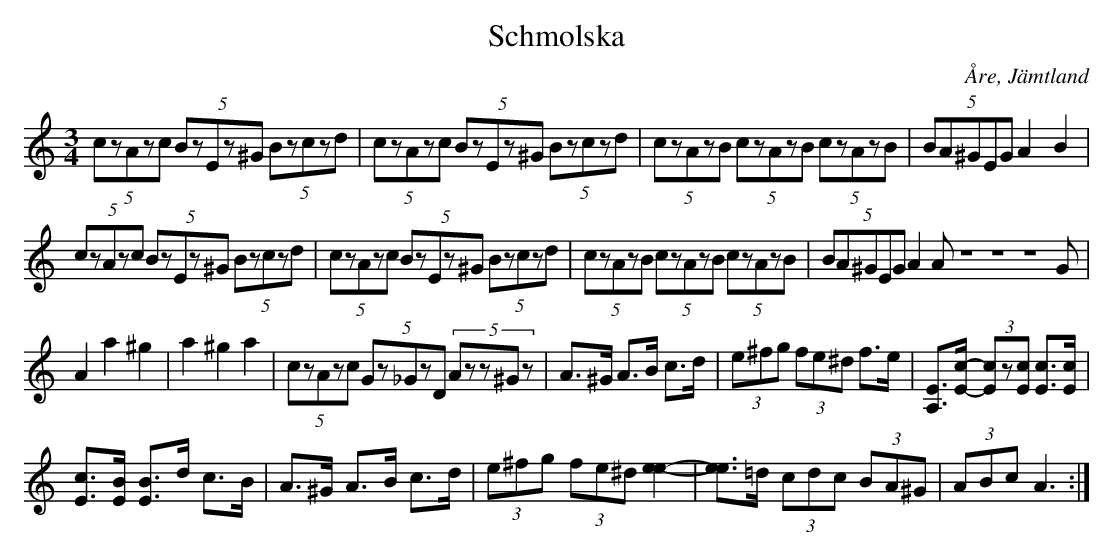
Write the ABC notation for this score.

X:1
T:Schmolska
O:Åre, Jämtland
M:3/4
L:1/8
K:Am
(5:2 czAzc (5:2Bz-Ez^G (5:2Bzczd| (5:2 czAzc (5:2Bz-Ez^G (5:2Bzczd|(5:2czAzB (5:2czAzB (5:2czAzB| (5:2BA^GEG  A2 B2|
 (5:2 czAzc (5:2Bz-Ez^G (5:2Bzczd| (5:2 czAzc (5:2Bz-Ez^G (5:2Bzczd|(5:2czAzB (5:2czAzB (5:2czAzB| (5:2BA^GEG  A2 (5:2 AZZZG|
A2 a2 ^g2|a2 ^g2 a2| (5:2 czAzc (5:2Gz_GzD (5:2Azz^Gz | A>^G A>B c>d | (3e^fg (3fe^d f>e | [EA,]>[c-E-] (3[cE]z[cE] [cE]>[cE] |
[cE]>[BE] [BE]>d c>B | A>^G A>B c>d | (3e^fg (3fe^d [e2-e2-] | [ee]>=d (3cdc (3BA^G | (3ABc A3 :|]
